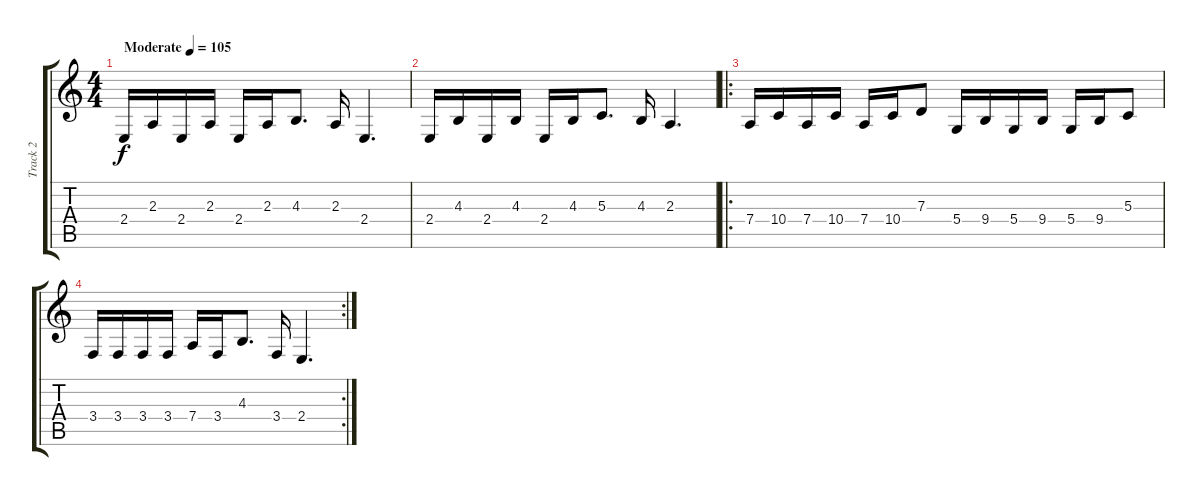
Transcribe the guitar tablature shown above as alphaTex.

\track ("Track 2" "Track 2") {instrument trumpet}
\staff {score tabs}
\tuning (E4 B3 G3 D3 A2 E2) {hide}
\ts (4 4)
\tempo (105 "Moderate")
\clef g2
\ks c
2.4.16{dy f instrument trumpet} 2.3.16 2.4.16 2.3.16 2.4.16 2.3.16 4.3.8{d} 2.3.16 2.4.4{d} |
2.4.16 4.3.16 2.4.16 4.3.16 2.4.16 4.3.16 5.3.8{d} 4.3.16 2.3.4{d} |
\ro
7.4.16 10.4.16 7.4.16 10.4.16 7.4.16 10.4.16 7.3.8 5.4.16 9.4.16 5.4.16 9.4.16 5.4.16 9.4.16 5.3.8 |
\rc 2
3.4.16 3.4.16 3.4.16 3.4.16 7.4.16 3.4.16 4.3.8{d} 3.4.16 2.4.4{d}
